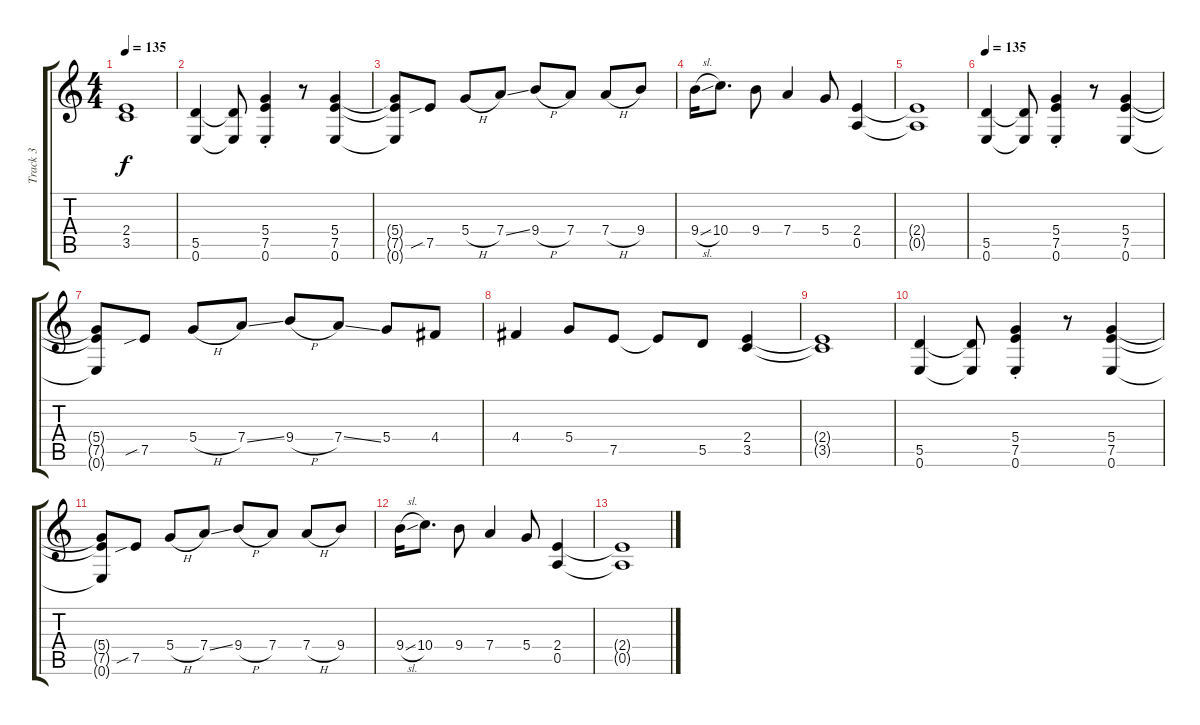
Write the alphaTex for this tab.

\track ("Track 3" "Track 3") {instrument acousticguitarsteel}
\staff {score tabs}
\tuning (E4 B3 G3 D3 A2 E2) {hide}
\ts (4 4)
\tempo 135
\clef g2
\ks c
(2.4{t} 3.5{t}).1{dy f} |
(5.5 0.6).4 (5.5{t} 0.6{t}).8 (5.4{st} 7.5{st} 0.6{st}).4 r.8 (5.4 7.5 0.6).4 |
(5.4{t} 7.5{t} 0.6{t}).8 7.5{sib}.8 5.4{h}.8 7.4{ss}.8 9.4{h}.8 7.4.8 7.4{h}.8 9.4.8 |
9.4{sl}.16 10.4.8{d} 9.4.8 7.4.4 5.4.8 (2.4 0.5).4 |
(2.4{t} 0.5{t}).1 |
\tempo 135
(5.5 0.6).4 (5.5{t} 0.6{t}).8 (5.4{st} 7.5{st} 0.6{st}).4 r.8 (5.4 7.5 0.6).4 |
(5.4{t} 7.5{t} 0.6{t}).8 7.5{sib}.8 5.4{h}.8 7.4{ss}.8 9.4{h}.8 7.4{ss}.8 5.4.8 4.4.8 |
4.4.4 5.4.8 7.5.8 7.5{t}.8 5.5.8 (2.4 3.5).4 |
(2.4{t} 3.5{t}).1 |
(5.5 0.6).4 (5.5{t} 0.6{t}).8 (5.4{st} 7.5{st} 0.6{st}).4 r.8 (5.4 7.5 0.6).4 |
(5.4{t} 7.5{t} 0.6{t}).8 7.5{sib}.8 5.4{h}.8 7.4{ss}.8 9.4{h}.8 7.4.8 7.4{h}.8 9.4.8 |
9.4{sl}.16 10.4.8{d} 9.4.8 7.4.4 5.4.8 (2.4 0.5).4 |
(2.4{t} 0.5{t}).1
